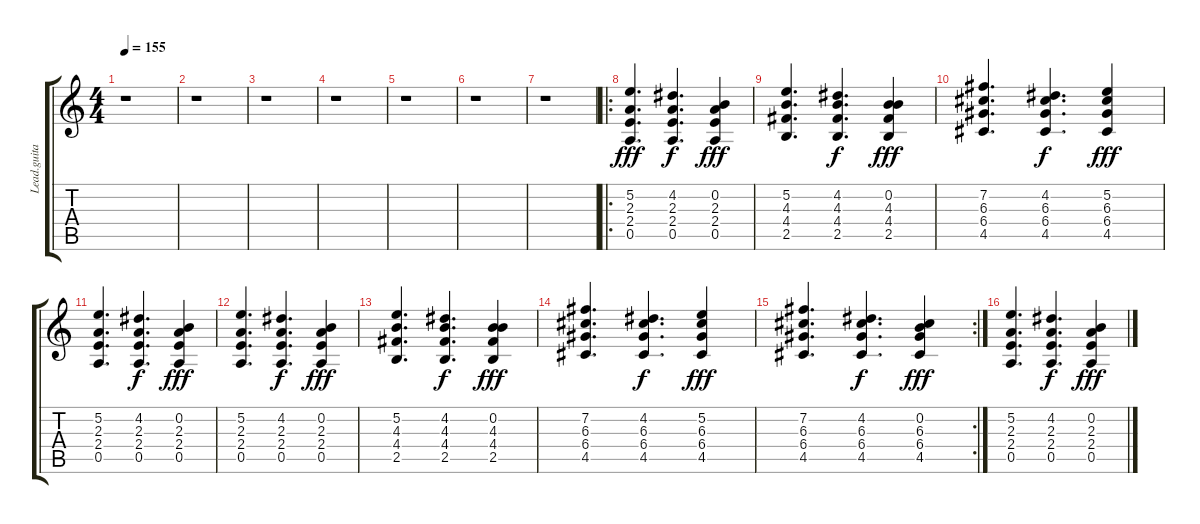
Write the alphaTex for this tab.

\track ("Lead.guitar" "Lead.guita") {instrument electricguitarclean}
\staff {score tabs}
\tuning (E4 B3 G3 D3 A2 E2) {hide}
\ts (4 4)
\tempo 155
\clef g2
\ks c
r.1{dy f} |
r.1 |
r.1 |
r.1 |
r.1 |
r.1 |
r.1 |
\ro
(5.2 2.3 2.4 0.5).4{d dy fff} (4.2 2.3 2.4 0.5).4{d dy f} (0.2 2.3 2.4 0.5).4{dy fff} |
(5.2 4.3 4.4 2.5).4{d} (4.2 4.3 4.4 2.5).4{d dy f} (0.2 4.3 4.4 2.5).4{dy fff} |
(7.2 6.3 6.4 4.5).4{d} (4.2 6.3 6.4 4.5).4{d dy f} (5.2 6.3 6.4 4.5).4{dy fff} |
(5.2 2.3 2.4 0.5).4{d} (4.2 2.3 2.4 0.5).4{d dy f} (0.2 2.3 2.4 0.5).4{dy fff} |
(5.2 2.3 2.4 0.5).4{d} (4.2 2.3 2.4 0.5).4{d dy f} (0.2 2.3 2.4 0.5).4{dy fff} |
(5.2 4.3 4.4 2.5).4{d} (4.2 4.3 4.4 2.5).4{d dy f} (0.2 4.3 4.4 2.5).4{dy fff} |
(7.2 6.3 6.4 4.5).4{d} (4.2 6.3 6.4 4.5).4{d dy f} (5.2 6.3 6.4 4.5).4{dy fff} |
\rc 2
(7.2 6.3 6.4 4.5).4{d} (4.2 6.3 6.4 4.5).4{d dy f} (0.2 6.3 6.4 4.5).4{dy fff} |
(5.2 2.3 2.4 0.5).4{d} (4.2 2.3 2.4 0.5).4{d dy f} (0.2 2.3 2.4 0.5).4{dy fff}
